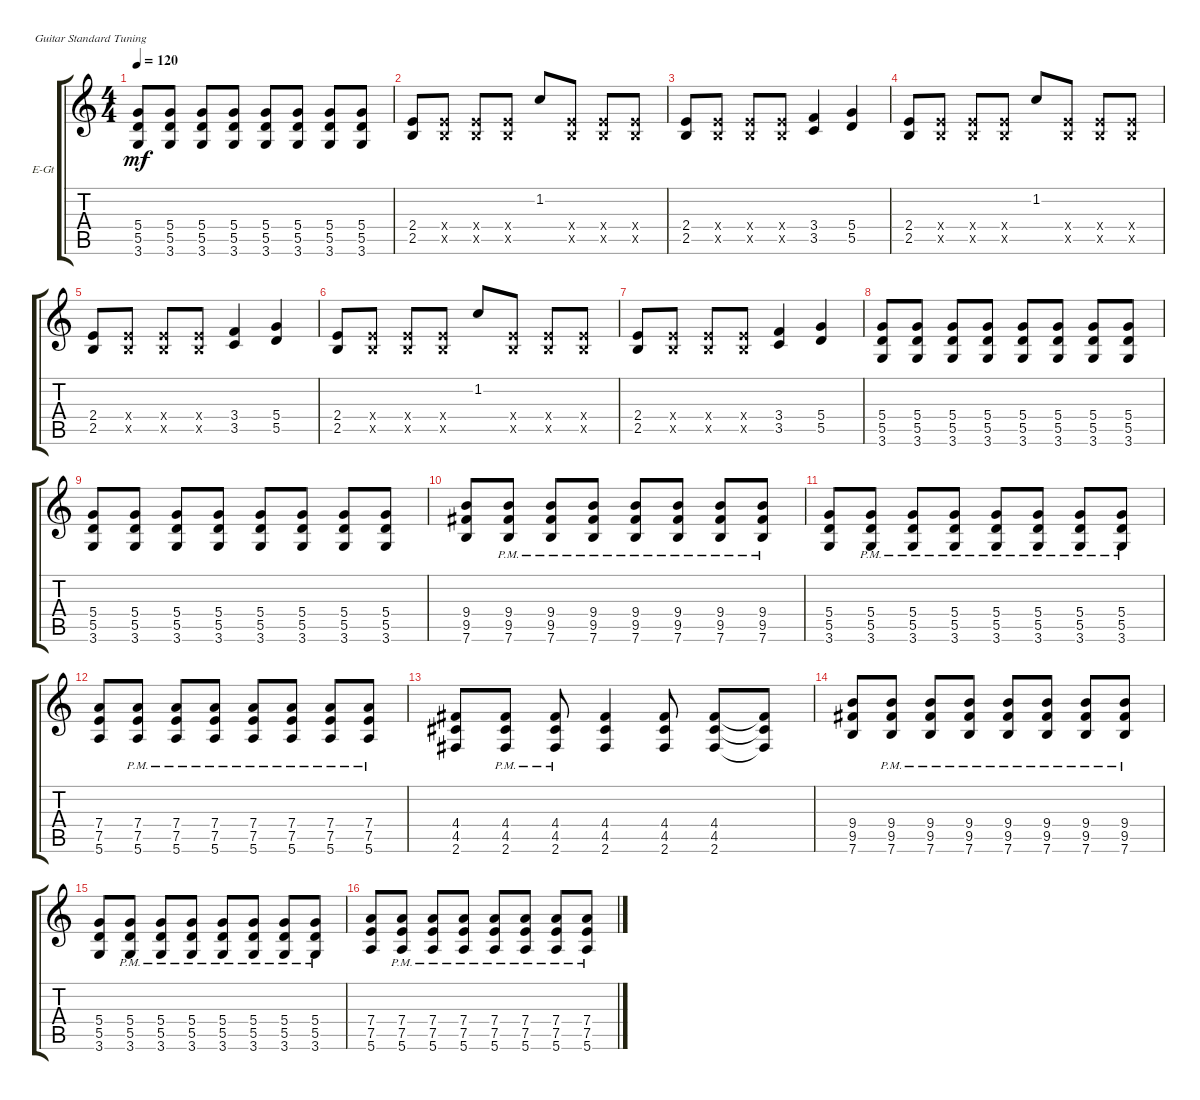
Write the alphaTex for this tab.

\defaultSystemsLayout 4
\bracketExtendMode groupsimilarinstruments
\firstSystemTrackNameOrientation horizontal
\otherSystemsTrackNameOrientation horizontal
\track ("Electric Guitar" "E-Gt") {instrument overdrivenguitar}
\staff {score tabs}
\tuning (E4 B3 G3 D3 A2 E2)
\ts (4 4)
\tempo 120
\clef g2
\ks c
(5.5 5.4 3.6).8{dy mf} (5.5 5.4 3.6).8 (5.5 5.4 3.6).8 (5.5 5.4 3.6).8 (5.5 5.4 3.6).8 (5.5 5.4 3.6).8 (5.5 5.4 3.6).8 (5.5 5.4 3.6).8 |
(2.5 2.4).8 (2.5{x} 2.4{x}).8 (2.4{x} 2.5{x}).8 (2.5{x} 2.4{x}).8 1.2.8 (2.5{x} 2.4{x}).8 (2.4{x} 2.5{x}).8 (2.5{x} 2.4{x}).8 |
(2.5 2.4).8 (2.5{x} 2.4{x}).8 (2.4{x} 2.5{x}).8 (2.5{x} 2.4{x}).8 (3.5 3.4).4 (5.4 5.5).4 |
(2.5 2.4).8 (2.5{x} 2.4{x}).8 (2.4{x} 2.5{x}).8 (2.5{x} 2.4{x}).8 1.2.8 (2.5{x} 2.4{x}).8 (2.4{x} 2.5{x}).8 (2.5{x} 2.4{x}).8 |
(2.5 2.4).8 (2.5{x} 2.4{x}).8 (2.4{x} 2.5{x}).8 (2.5{x} 2.4{x}).8 (3.5 3.4).4 (5.4 5.5).4 |
(2.5 2.4).8 (2.5{x} 2.4{x}).8 (2.4{x} 2.5{x}).8 (2.5{x} 2.4{x}).8 1.2.8 (2.5{x} 2.4{x}).8 (2.4{x} 2.5{x}).8 (2.5{x} 2.4{x}).8 |
(2.5 2.4).8 (2.5{x} 2.4{x}).8 (2.4{x} 2.5{x}).8 (2.5{x} 2.4{x}).8 (3.5 3.4).4 (5.4 5.5).4 |
(5.5 5.4 3.6).8 (5.5 5.4 3.6).8 (5.5 5.4 3.6).8 (5.5 5.4 3.6).8 (5.5 5.4 3.6).8 (5.5 5.4 3.6).8 (5.5 5.4 3.6).8 (5.5 5.4 3.6).8 |
(5.5 5.4 3.6).8 (5.5 5.4 3.6).8 (5.5 5.4 3.6).8 (5.5 5.4 3.6).8 (5.5 5.4 3.6).8 (5.5 5.4 3.6).8 (5.5 5.4 3.6).8 (5.5 5.4 3.6).8 |
(7.6 9.5 9.4).8 (7.6{pm} 9.5{pm} 9.4{pm}).8 (7.6{pm} 9.5{pm} 9.4{pm}).8 (7.6{pm} 9.5{pm} 9.4{pm}).8 (7.6{pm} 9.5{pm} 9.4{pm}).8 (7.6{pm} 9.5{pm} 9.4{pm}).8 (7.6{pm} 9.5{pm} 9.4{pm}).8 (7.6{pm} 9.5{pm} 9.4{pm}).8 |
(3.6 5.5 5.4).8 (3.6{pm} 5.5{pm} 5.4{pm}).8 (3.6{pm} 5.5{pm} 5.4{pm}).8 (3.6{pm} 5.5{pm} 5.4{pm}).8 (3.6{pm} 5.5{pm} 5.4{pm}).8 (3.6{pm} 5.5{pm} 5.4{pm}).8 (3.6{pm} 5.5{pm} 5.4{pm}).8 (3.6{pm} 5.5{pm} 5.4{pm}).8 |
(5.6 7.5 7.4).8 (5.6{pm} 7.5{pm} 7.4{pm}).8 (5.6{pm} 7.5{pm} 7.4{pm}).8 (5.6{pm} 7.5{pm} 7.4{pm}).8 (5.6{pm} 7.5{pm} 7.4{pm}).8 (5.6{pm} 7.5{pm} 7.4{pm}).8 (5.6{pm} 7.5{pm} 7.4{pm}).8 (5.6{pm} 7.5{pm} 7.4{pm}).8 |
(2.6 4.5 4.4).8 (2.6{pm} 4.5{pm} 4.4{pm}).8 (4.4{pm} 4.5{pm} 2.6{pm}).8 (2.6 4.5 4.4).4 (2.6 4.5 4.4).8 (4.4 4.5 2.6).8 (2.6{t} 4.5{t} 4.4{t}).8 |
(7.6 9.5 9.4).8 (7.6{pm} 9.5{pm} 9.4{pm}).8 (7.6{pm} 9.5{pm} 9.4{pm}).8 (7.6{pm} 9.5{pm} 9.4{pm}).8 (7.6{pm} 9.5{pm} 9.4{pm}).8 (7.6{pm} 9.5{pm} 9.4{pm}).8 (7.6{pm} 9.5{pm} 9.4{pm}).8 (7.6{pm} 9.5{pm} 9.4{pm}).8 |
(3.6 5.5 5.4).8 (3.6{pm} 5.5{pm} 5.4{pm}).8 (3.6{pm} 5.5{pm} 5.4{pm}).8 (3.6{pm} 5.5{pm} 5.4{pm}).8 (3.6{pm} 5.5{pm} 5.4{pm}).8 (3.6{pm} 5.5{pm} 5.4{pm}).8 (3.6{pm} 5.5{pm} 5.4{pm}).8 (3.6{pm} 5.5{pm} 5.4{pm}).8 |
(5.6 7.5 7.4).8 (5.6{pm} 7.5{pm} 7.4{pm}).8 (5.6{pm} 7.5{pm} 7.4{pm}).8 (5.6{pm} 7.5{pm} 7.4{pm}).8 (5.6{pm} 7.5{pm} 7.4{pm}).8 (5.6{pm} 7.5{pm} 7.4{pm}).8 (5.6{pm} 7.5{pm} 7.4{pm}).8 (5.6{pm} 7.5{pm} 7.4{pm}).8
